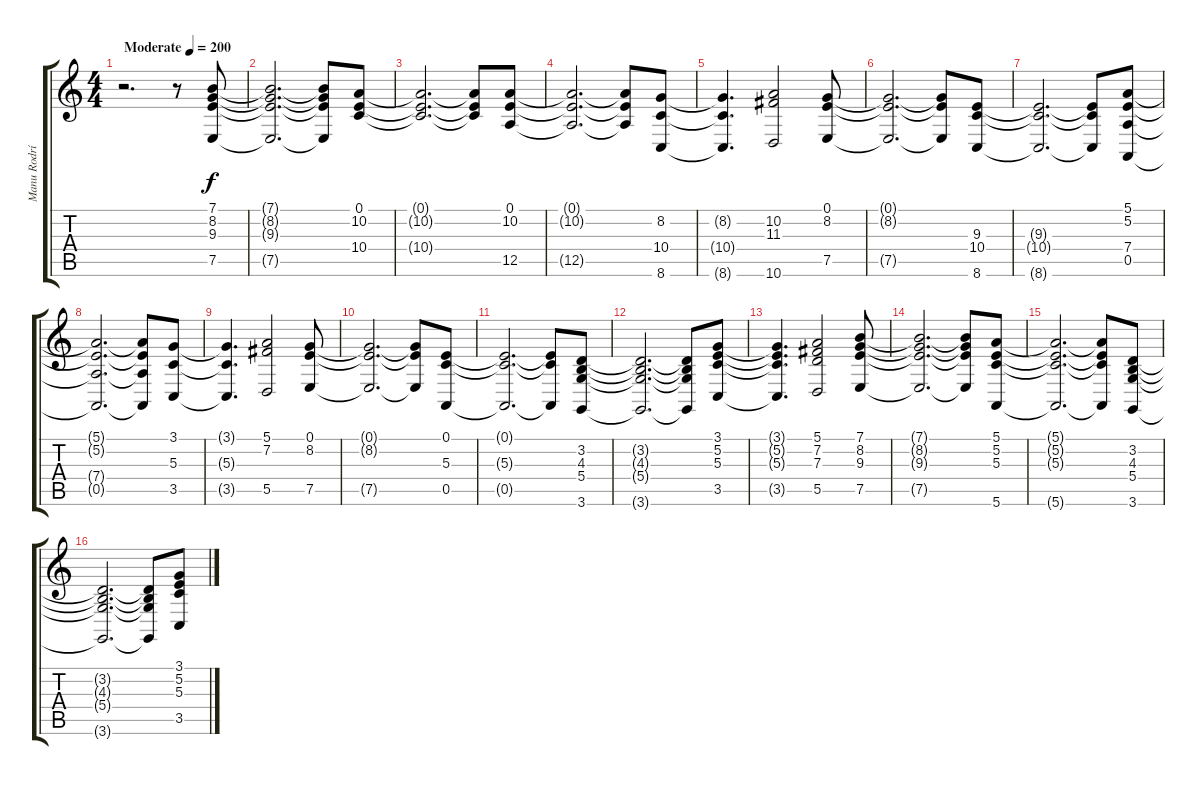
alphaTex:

\track ("Manu Rodríguez" "Manu Rodrí") {instrument synthstrings1}
\staff {score tabs}
\tuning (E4 B3 G3 D3 A2 E2) {hide}
\ts (4 4)
\tempo (200 "Moderate")
\clef g2
\ks c
r.2{d dy f instrument synthstrings1} r.8 (7.1 8.2 9.3 7.5).8 |
(7.1{t} 8.2{t} 9.3{t} 7.5{t}).2{d} (7.1{t} 8.2{t} 9.3{t} 7.5{t}).8 (0.1 10.2 10.4).8 |
(0.1{t} 10.2{t} 10.4{t}).2{d} (0.1{t} 10.2{t} 10.4{t}).8 (0.1 10.2 12.5).8 |
(0.1{t} 10.2{t} 12.5{t}).2{d} (0.1{t} 10.2{t} 12.5{t}).8 (8.2 10.4 8.6).8 |
(8.2{t} 10.4{t} 8.6{t}).4{d} (10.2 11.3 10.6).2 (0.1 8.2 7.5).8 |
(0.1{t} 8.2{t} 7.5{t}).2{d} (0.1{t} 8.2{t} 7.5{t}).8 (9.3 10.4 8.6).8 |
(9.3{t} 10.4{t} 8.6{t}).2{d} (9.3{t} 10.4{t} 8.6{t}).8 (5.1 5.2 7.4 0.5).8 |
(5.1{t} 5.2{t} 7.4{t} 0.5{t}).2{d} (5.1{t} 5.2{t} 7.4{t} 0.5{t}).8 (3.1 5.3 3.5).8 |
(3.1{t} 5.3{t} 3.5{t}).4{d} (5.1 7.2 5.5).2 (0.1 8.2 7.5).8 |
(0.1{t} 8.2{t} 7.5{t}).2{d} (0.1{t} 8.2{t} 7.5{t}).8 (0.1 5.3 0.5).8 |
(0.1{t} 5.3{t} 0.5{t}).2{d} (0.1{t} 5.3{t} 0.5{t}).8 (3.2 4.3 5.4 3.6).8 |
(3.2{t} 4.3{t} 5.4{t} 3.6{t}).2{d} (3.2{t} 4.3{t} 5.4{t} 3.6{t}).8 (3.1 5.2 5.3 3.5).8 |
(3.1{t} 5.2{t} 5.3{t} 3.5{t}).4{d} (5.1 7.2 7.3 5.5).2 (7.1 8.2 9.3 7.5).8 |
(7.1{t} 8.2{t} 9.3{t} 7.5{t}).2{d} (7.1{t} 8.2{t} 9.3{t} 7.5{t}).8 (5.1 5.2 5.3 5.6).8 |
(5.1{t} 5.2{t} 5.3{t} 5.6{t}).2{d} (5.1{t} 5.2{t} 5.3{t} 5.6{t}).8 (3.2 4.3 5.4 3.6).8 |
(3.2{t} 4.3{t} 5.4{t} 3.6{t}).2{d} (3.2{t} 4.3{t} 5.4{t} 3.6{t}).8 (3.1 5.2 5.3 3.5).8
